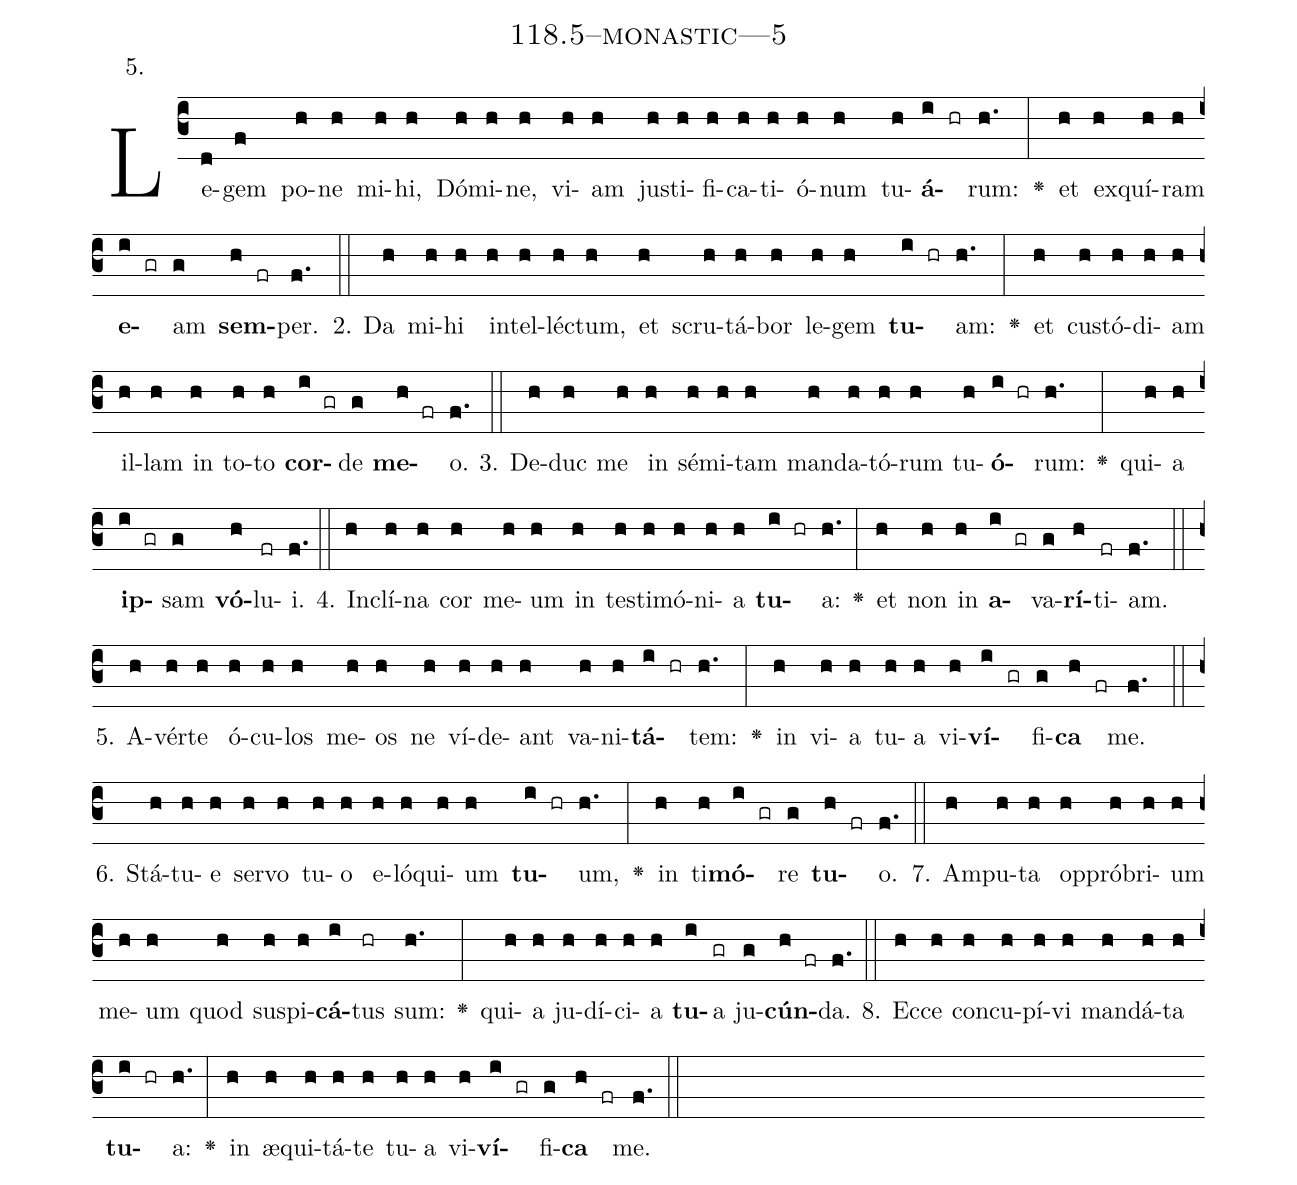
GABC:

name: 118.5--monastic---5;
annotation: 5.;
%%
(c3)Le(d)gem(f) po(h)ne(h) mi(h)hi,(h) Dó(h)mi(h)ne,(h) vi(h)am(h) jus(h)ti(h)fi(h)ca(h)ti(h)ó(h)num(h) tu(h)<b>á</b>(i hr)rum:(h.) <v>\greheightstar</v>(:) et(h) ex(h)quí(h)ram(h) <b>e</b>(i gr)am(g) <b>sem</b>(h fr)per.(f.) (::)
2. Da(h) mi(h)hi(h) in(h)tel(h)léc(h)tum,(h) et(h) scru(h)tá(h)bor(h) le(h)gem(h) <b>tu</b>(i hr)am:(h.) <v>\greheightstar</v>(:) et(h) cus(h)tó(h)di(h)am(h) il(h)lam(h) in(h) to(h)to(h) <b>cor</b>(i gr)de(g) <b>me</b>(h fr)o.(f.) (::)
3. De(h)duc(h) me(h) in(h) sé(h)mi(h)tam(h) man(h)da(h)tó(h)rum(h) tu(h)<b>ó</b>(i hr)rum:(h.) <v>\greheightstar</v>(:) qui(h)a(h) <b>ip</b>(i gr)sam(g) <b>vó</b>(h)lu(fr)i.(f.) (::)
4. In(h)clí(h)na(h) cor(h) me(h)um(h) in(h) tes(h)ti(h)mó(h)ni(h)a(h) <b>tu</b>(i hr)a:(h.) <v>\greheightstar</v>(:) et(h) non(h) in(h) <b>a</b>(i gr)va(g)<b>rí</b>(h)ti(fr)am.(f.) (::)
5. A(h)vér(h)te(h) ó(h)cu(h)los(h) me(h)os(h) ne(h) ví(h)de(h)ant(h) va(h)ni(h)<b>tá</b>(i hr)tem:(h.) <v>\greheightstar</v>(:) in(h) vi(h)a(h) tu(h)a(h) vi(h)<b>ví</b>(i gr)fi(g)<b>ca</b>(h fr) me.(f.) (::)
6. Stá(h)tu(h)e(h) ser(h)vo(h) tu(h)o(h) e(h)ló(h)qui(h)um(h) <b>tu</b>(i hr)um,(h.) <v>\greheightstar</v>(:) in(h) ti(h)<b>mó</b>(i gr)re(g) <b>tu</b>(h fr)o.(f.) (::)
7. Am(h)pu(h)ta(h) op(h)pró(h)bri(h)um(h) me(h)um(h) quod(h) su(h)spi(h)<b>cá</b>(i)tus(hr) sum:(h.) <v>\greheightstar</v>(:) qui(h)a(h) ju(h)dí(h)ci(h)a(h) <b>tu</b>(i)a(gr) ju(g)<b>cún</b>(h fr)da.(f.) (::)
8. Ec(h)ce(h) con(h)cu(h)pí(h)vi(h) man(h)dá(h)ta(h) <b>tu</b>(i hr)a:(h.) <v>\greheightstar</v>(:) in(h) æ(h)qui(h)tá(h)te(h) tu(h)a(h) vi(h)<b>ví</b>(i gr)fi(g)<b>ca</b>(h fr) me.(f.) (::)
